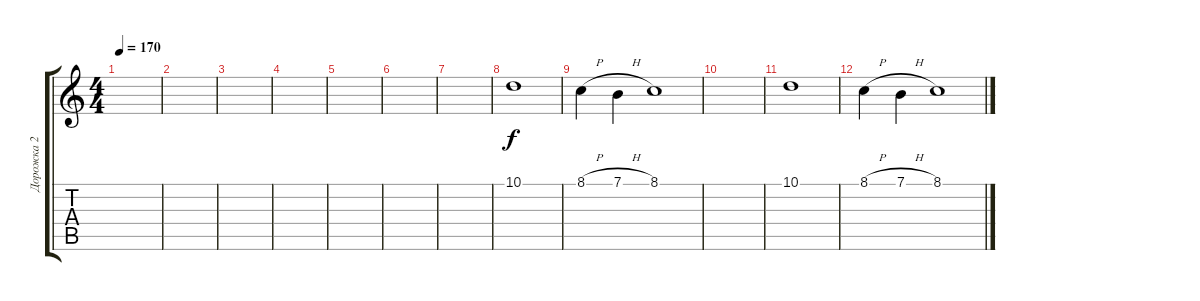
\track ("Дорожка 2" "Дорожка 2") {instrument viola}
\staff {score tabs}
\tuning (E4 B3 G3 D3 A2 E2) {hide}
\ts (4 4)
\tempo 170
\clef g2
\ks c
|
|
|
|
|
|
|
10.1.1 |
8.1{h}.4 7.1{h}.4 8.1.1 |
|
10.1.1 |
8.1{h}.4 7.1{h}.4 8.1.1
